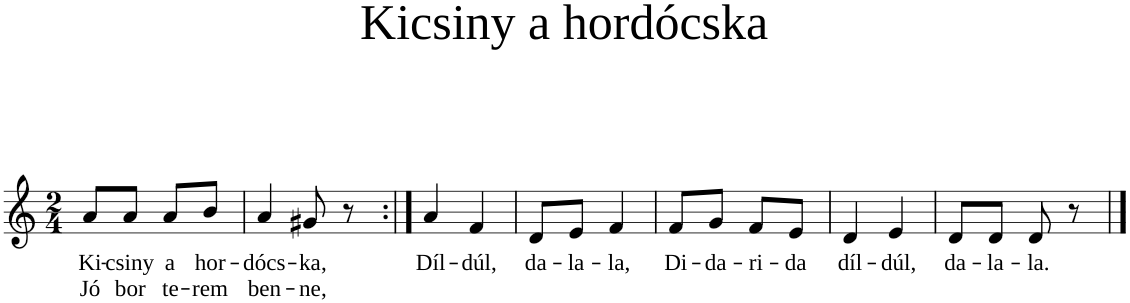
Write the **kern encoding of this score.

**kern	**text	**text
*part1	*part1	*part1
*staff1	*staff1	*staff1
*I"Piano	*	*
*I'Pno.	*	*
*clefG2	*	*
*k[]	*	*
*M2/4	*	*
=1	=1	=1
!	!LO:LY:b	!LO:LY:b
8a/L	Ki-	Jó
!	!LO:LY:b	!LO:LY:b
8a/J	-csiny	bor
!	!LO:LY:b	!LO:LY:b
8a/L	a	te-
!	!LO:LY:b	!LO:LY:b
8b/J	hor-	-rem
=2	=2	=2
!	!LO:LY:b	!LO:LY:b
4a/	-dócs-	ben-
!	!LO:LY:b	!LO:LY:b
8g#X/	-ka,	-ne,
8r	.	.
=3:|!	=3:|!	=3:|!
!	!LO:LY:b	!
4a/	Díl-	.
!	!LO:LY:b	!
4f/	-dúl,	.
=4	=4	=4
!	!LO:LY:b	!
8d/L	da-	.
!	!LO:LY:b	!
8e/J	-la-	.
!	!LO:LY:b	!
4f/	-la,	.
=5	=5	=5
!	!LO:LY:b	!
8f/L	Di-	.
!	!LO:LY:b	!
8g/J	-da-	.
!	!LO:LY:b	!
8f/L	-ri-	.
!	!LO:LY:b	!
8e/J	-da	.
=6	=6	=6
!	!LO:LY:b	!
4d/	díl-	.
!	!LO:LY:b	!
4e/	-dúl,	.
=7	=7	=7
!	!LO:LY:b	!
8d/L	da-	.
!	!LO:LY:b	!
8d/J	-la-	.
!	!LO:LY:b	!
8d/	-la.	.
8r	.	.
==	==	==
*-	*-	*-
